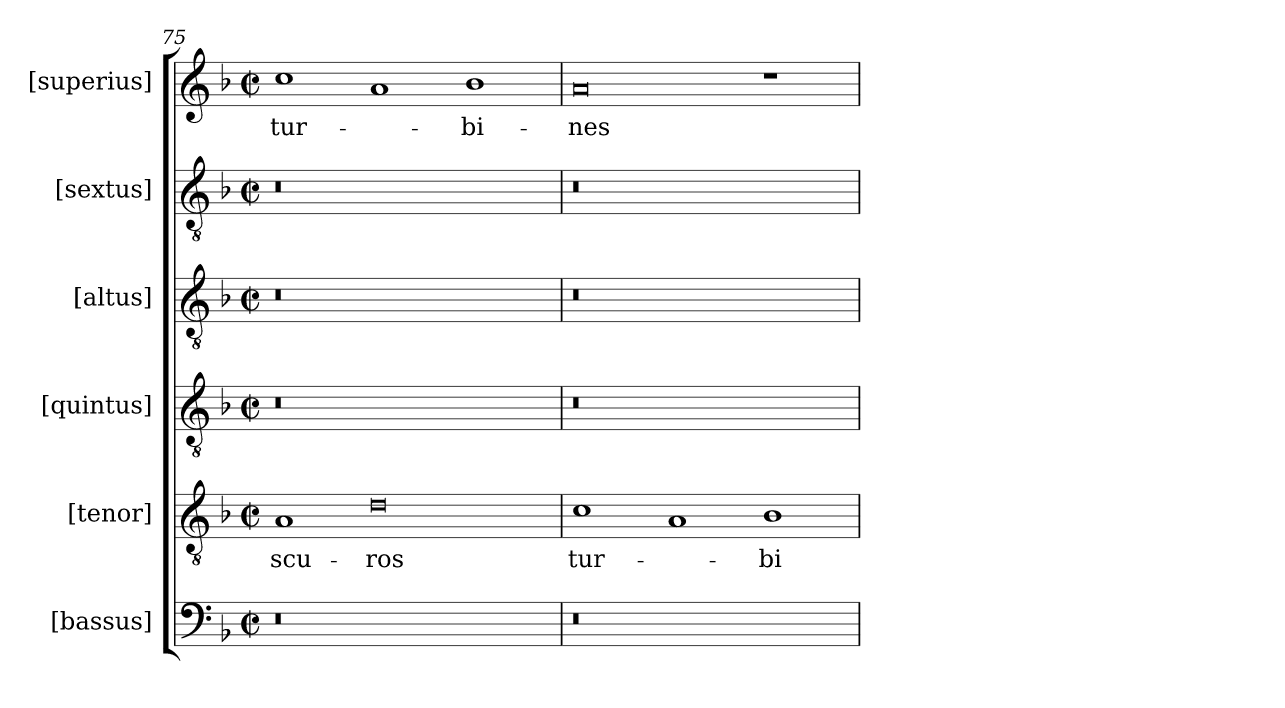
**kern	**kern	**text	**kern	**kern	**kern	**kern	**text
*part6	*part5	*part5	*part4	*part3	*part2	*part1	*part1
*staff6	*staff5	*staff5	*staff4	*staff3	*staff2	*staff1	*staff1
*I"[bassus]	*I"[tenor]	*	*I"[quintus]	*I"[altus]	*I"[sextus]	*I"[superius]	*
*I'[bassus]	*I'[tenor]	*	*I'[quintus]	*I'[altus]	*I'[sextus]	*I'[superius]	*
*clefF4	*clefGv2	*	*clefGv2	*clefGv2	*clefGv2	*clefG2	*
*k[b-]	*k[b-]	*	*k[b-]	*k[b-]	*k[b-]	*k[b-]	*
*F:	*F:	*	*F:	*F:	*F:	*F:	*
*M2/2	*M2/2	*	*M2/2	*M2/2	*M2/2	*M2/2	*
*met(c|)	*met(c|)	*	*met(c|)	*met(c|)	*met(c|)	*met(c|)	*
=75	=75	=75	=75	=75	=75	=75	=75
!	!	!LO:LY:b:cj	!	!	!	!	!LO:LY:b:cj
0.r	1A	-scu-	0.r	0.r	0.r	1cc	tur-
!	!	!LO:LY:b:cj	!	!	!	!	!
.	0d	-ros	.	.	.	1a	.
!	!	!	!	!	!	!	!LO:LY:b:cj
.	.	.	.	.	.	1b-	-bi-
=76	=76	=76	=76	=76	=76	=76	=76
!	!	!LO:LY:b:cj	!	!	!	!	!LO:LY:b:cj
0.r	1c	tur-	0.r	0.r	0.r	0a	-nes
.	1A	.	.	.	.	.	.
!	!	!LO:LY:b:cj	!	!	!	!	!
.	1B-	-bi-	.	.	.	1r	.
=	=	=	=	=	=	=	=
*-	*-	*-	*-	*-	*-	*-	*-
